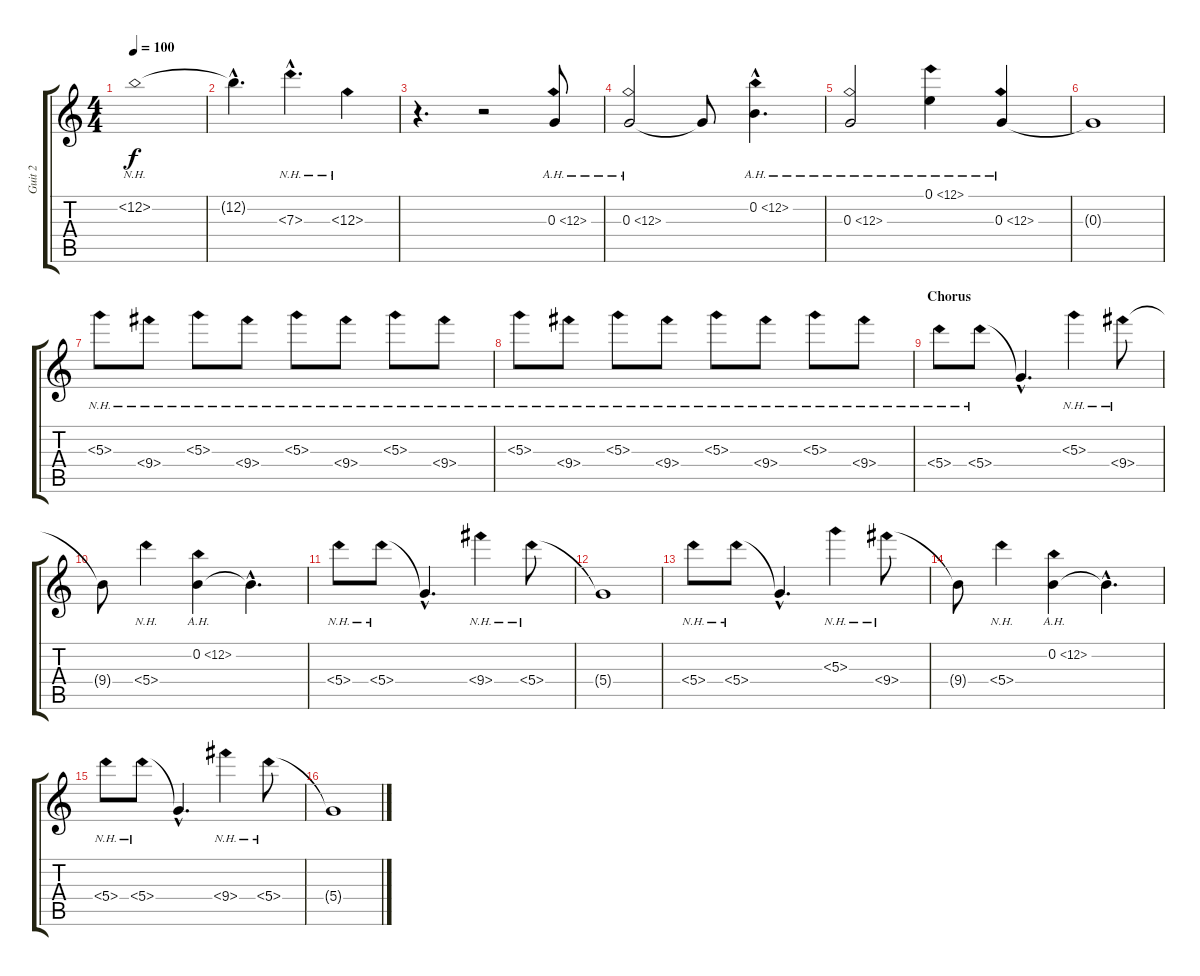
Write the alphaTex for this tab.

\track ("Guit 2" "Guit 2") {instrument electricguitarjazz}
\staff {score tabs}
\tuning (E4 B3 G3 D3 A2 E2) {hide}
\ts (4 4)
\tempo 100
\clef g2
\ks c
12.2{nh}.1{dy f} |
12.2{hac t}.4{d} 7.3{nh hac}.4{d} 12.3{nh}.4 |
r.4{d} r.2 0.3{ah 12}.8 |
0.3{ah 12}.2 0.3{t}.8 0.2{ah 12 hac}.4{d} |
0.3{ah 12}.2 0.1{ah 12}.4 0.3{ah 12}.4 |
0.3{t}.1 |
5.3{nh}.8 9.4{nh}.8 5.3{nh}.8 9.4{nh}.8 5.3{nh}.8 9.4{nh}.8 5.3{nh}.8 9.4{nh}.8 |
5.3{nh}.8 9.4{nh}.8 5.3{nh}.8 9.4{nh}.8 5.3{nh}.8 9.4{nh}.8 5.3{nh}.8 9.4{nh}.8 |
\section ("" "Chorus")
5.4{nh}.8 5.4{nh}.8 5.4{hac t}.4{d} 5.3{nh}.4 9.4{nh}.8 |
9.4{t}.8 5.4{nh}.4 0.2{ah 12}.4 0.2{hac t}.4{d} |
5.4{nh}.8 5.4{nh}.8 5.4{hac t}.4{d} 9.4{nh}.4 5.4{nh}.8 |
5.4{t}.1 |
5.4{nh}.8 5.4{nh}.8 5.4{hac t}.4{d} 5.3{nh}.4 9.4{nh}.8 |
9.4{t}.8 5.4{nh}.4 0.2{ah 12}.4 0.2{hac t}.4{d} |
5.4{nh}.8 5.4{nh}.8 5.4{hac t}.4{d} 9.4{nh}.4 5.4{nh}.8 |
5.4{t}.1
